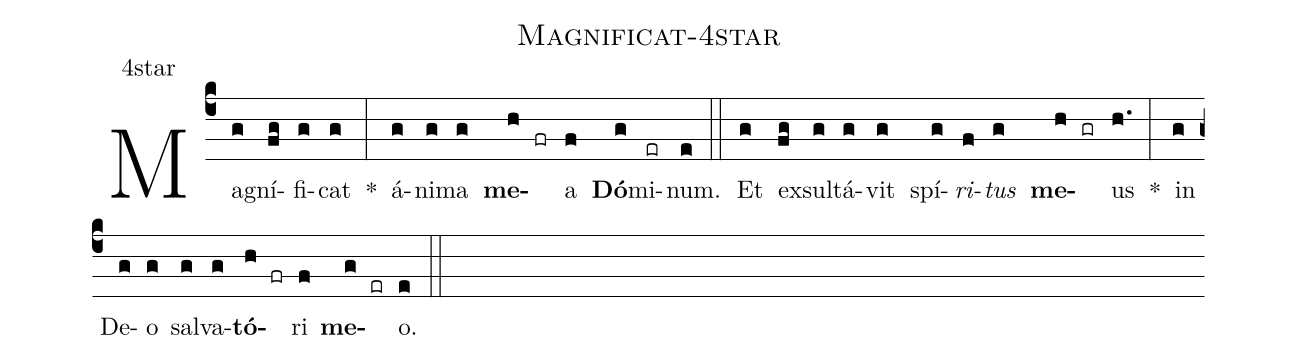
name: Magnificat-4star;
annotation: 4star;
%%
(c4) Ma(g)gní(fg)fi(g)cat(g) *(:) á(g)ni(g)ma(g) <b>me</b>(h fr)a(f) <b>Dó</b>(g)mi(er)num.(e) (::) Et(g) ex(fg)sul(g)tá(g)vit(g) spí(g)<i>ri</i>(f)<i>tus</i>(g) <b>me</b>(h gr)us(h.) *(:) in(g) De(g)o(g) sal(g)va(g)<b>tó</b>(h fr)ri(f) <b>me</b>(g er)o.(e) (::)
